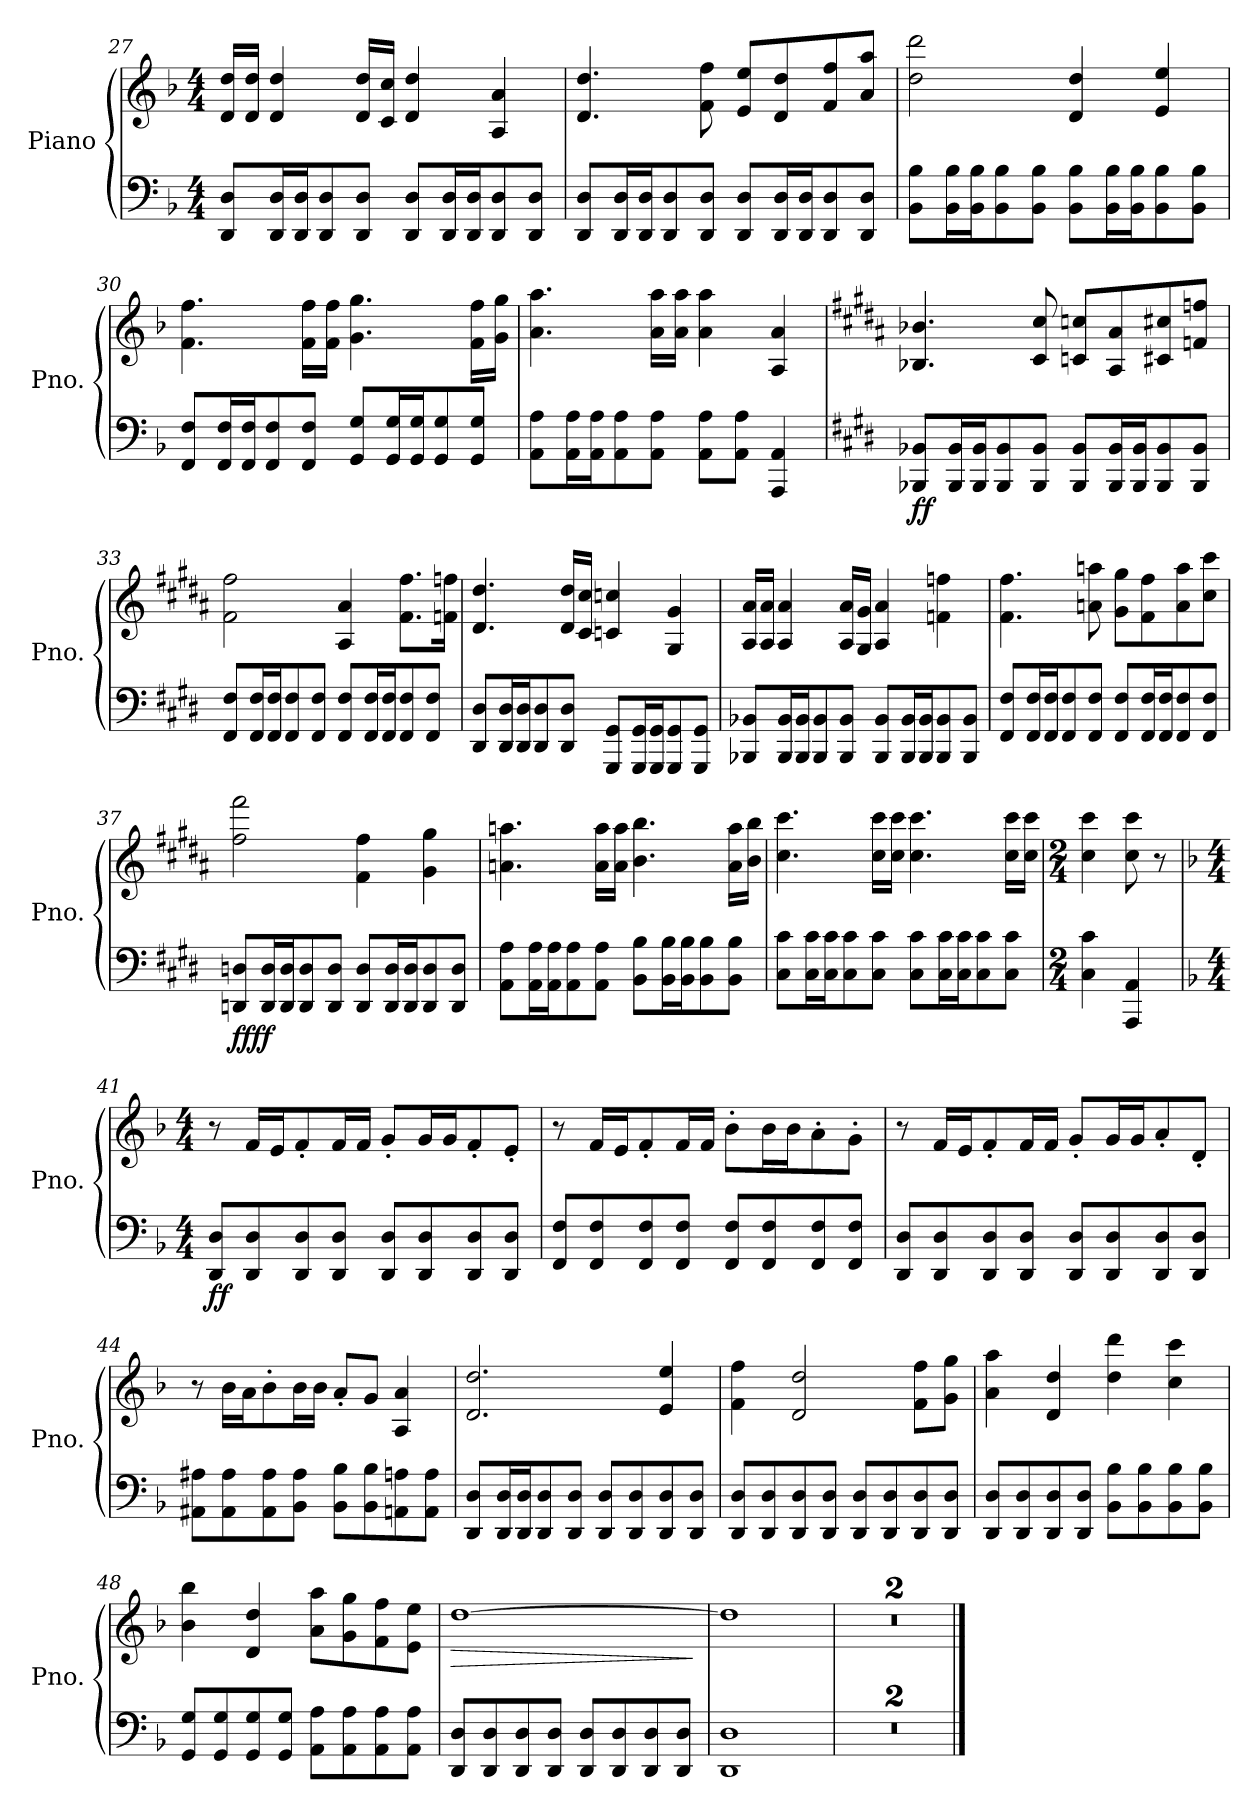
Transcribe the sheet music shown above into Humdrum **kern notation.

**kern	**kern	**dynam
*part1	*part1	*part1
*staff2	*staff1	*staff1/2
*I"Piano	*	*
*I'Pno.	*	*
!!LO:LB:g=z
*clefF4	*clefG2	*
*k[b-]	*k[b-]	*
*F:	*F:	*
*M4/4	*M4/4	*
=27	=27	=27
8DD/ 8D/L	16d/ 16dd/LL	.
.	16d/ 16dd/JJ	.
16DD/ 16D/L	4d/ 4dd/	.
16DD/ 16D/J	.	.
8DD/ 8D/	.	.
8DD/ 8D/J	16d/ 16dd/LL	.
.	16c/ 16cc/JJ	.
8DD/ 8D/L	4d/ 4dd/	.
16DD/ 16D/L	.	.
16DD/ 16D/J	.	.
8DD/ 8D/	4A/ 4a/	.
8DD/ 8D/J	.	.
=28	=28	=28
8DD/ 8D/L	4.d/ 4.dd/	.
16DD/ 16D/L	.	.
16DD/ 16D/J	.	.
8DD/ 8D/	.	.
8DD/ 8D/J	8f\ 8ff\	.
8DD/ 8D/L	8e/ 8ee/L	.
16DD/ 16D/L	8d/ 8dd/	.
16DD/ 16D/J	.	.
8DD/ 8D/	8f/ 8ff/	.
8DD/ 8D/J	8a/ 8aa/J	.
=29	=29	=29
8BB-\ 8B-\L	2dd\ 2ddd\	.
16BB-\ 16B-\L	.	.
16BB-\ 16B-\J	.	.
8BB-\ 8B-\	.	.
8BB-\ 8B-\J	.	.
8BB-\ 8B-\L	4d/ 4dd/	.
16BB-\ 16B-\L	.	.
16BB-\ 16B-\J	.	.
8BB-\ 8B-\	4e/ 4ee/	.
8BB-\ 8B-\J	.	.
!!LO:PB:g=z
=30	=30	=30
8FF/ 8F/L	4.f\ 4.ff\	.
16FF/ 16F/L	.	.
16FF/ 16F/J	.	.
8FF/ 8F/	.	.
8FF/ 8F/J	16f\ 16ff\LL	.
.	16f\ 16ff\JJ	.
8GG/ 8G/L	4.g\ 4.gg\	.
16GG/ 16G/L	.	.
16GG/ 16G/J	.	.
8GG/ 8G/	.	.
8GG/ 8G/J	16f\ 16ff\LL	.
.	16g\ 16gg\JJ	.
=31	=31	=31
8AA\ 8A\L	4.a\ 4.aa\	.
16AA\ 16A\L	.	.
16AA\ 16A\J	.	.
8AA\ 8A\	.	.
8AA\ 8A\J	16a\ 16aa\LL	.
.	16a\ 16aa\JJ	.
8AA\ 8A\L	4a\ 4aa\	.
8AA\ 8A\J	.	.
4AAA/ 4AA/	4A/ 4a/	.
=32	=32	=32
*k[f#c#g#d#]	*k[f#c#g#d#a#]	*
*E:	*B:	*
!	!	!LO:DY:b=2
!	!	!LO:DY:n=1:b
8BBB-X/ 8BB-X/L	4.B-X/ 4.b-X/	f f
16BBB-/ 16BB-/L	.	.
16BBB-/ 16BB-/J	.	.
8BBB-/ 8BB-/	.	.
8BBB-/ 8BB-/J	8c#/ 8cc#/	.
8BBB-/ 8BB-/L	8cn/ 8ccn/L	.
16BBB-/ 16BB-/L	8A#/ 8a#/	.
16BBB-/ 16BB-/J	.	.
8BBB-/ 8BB-/	8c#X/ 8cc#X/	.
8BBB-/ 8BB-/J	8fn/ 8ffn/J	.
!!LO:LB:g=z
=33	=33	=33
8FF#/ 8F#/L	2f#\ 2ff#\	.
16FF#/ 16F#/L	.	.
16FF#/ 16F#/J	.	.
8FF#/ 8F#/	.	.
8FF#/ 8F#/J	.	.
8FF#/ 8F#/L	4A#/ 4a#/	.
16FF#/ 16F#/L	.	.
16FF#/ 16F#/J	.	.
8FF#/ 8F#/	8.f#\ 8.ff#\L	.
8FF#/ 8F#/J	.	.
.	16fn\ 16ffn\Jk	.
=34	=34	=34
8DD#/ 8D#/L	4.d#/ 4.dd#/	.
16DD#/ 16D#/L	.	.
16DD#/ 16D#/J	.	.
8DD#/ 8D#/	.	.
8DD#/ 8D#/J	16d#/ 16dd#/LL	.
.	16c#/ 16cc#/JJ	.
8GGG#/ 8GG#/L	4cn/ 4ccn/	.
16GGG#/ 16GG#/L	.	.
16GGG#/ 16GG#/J	.	.
8GGG#/ 8GG#/	4G#/ 4g#/	.
8GGG#/ 8GG#/J	.	.
=35	=35	=35
8BBB-X/ 8BB-X/L	16A#/ 16a#/LL	.
.	16A#/ 16a#/JJ	.
16BBB-/ 16BB-/L	4A#/ 4a#/	.
16BBB-/ 16BB-/J	.	.
8BBB-/ 8BB-/	.	.
8BBB-/ 8BB-/J	16A#/ 16a#/LL	.
.	16G#/ 16g#/JJ	.
8BBB-/ 8BB-/L	4A#/ 4a#/	.
16BBB-/ 16BB-/L	.	.
16BBB-/ 16BB-/J	.	.
8BBB-/ 8BB-/	4fn\ 4ffn\	.
8BBB-/ 8BB-/J	.	.
!!LO:LB:g=z
=36	=36	=36
8FF#/ 8F#/L	4.f#\ 4.ff#\	.
16FF#/ 16F#/L	.	.
16FF#/ 16F#/J	.	.
8FF#/ 8F#/	.	.
8FF#/ 8F#/J	8an\ 8aan\	.
8FF#/ 8F#/L	8g#\ 8gg#\L	.
16FF#/ 16F#/L	8f#\ 8ff#\	.
16FF#/ 16F#/J	.	.
8FF#/ 8F#/	8a\ 8aa\	.
8FF#/ 8F#/J	8cc#\ 8ccc#\J	.
=37	=37	=37
!	!	!LO:DY:b=2
!	!	!LO:DY:n=1:b
8DDn/ 8Dn/L	2ff#\ 2fff#\	ff ff
16DD/ 16D/L	.	.
16DD/ 16D/J	.	.
8DD/ 8D/	.	.
8DD/ 8D/J	.	.
8DD/ 8D/L	4f#\ 4ff#\	.
16DD/ 16D/L	.	.
16DD/ 16D/J	.	.
8DD/ 8D/	4g#\ 4gg#\	.
8DD/ 8D/J	.	.
=38	=38	=38
8AA\ 8A\L	4.an\ 4.aan\	.
16AA\ 16A\L	.	.
16AA\ 16A\J	.	.
8AA\ 8A\	.	.
8AA\ 8A\J	16a\ 16aa\LL	.
.	16a\ 16aa\JJ	.
8BB\ 8B\L	4.b\ 4.bb\	.
16BB\ 16B\L	.	.
16BB\ 16B\J	.	.
8BB\ 8B\	.	.
8BB\ 8B\J	16a\ 16aa\LL	.
.	16b\ 16bb\JJ	.
!!LO:LB:g=z
=39	=39	=39
8C#\ 8c#\L	4.cc#\ 4.ccc#\	.
16C#\ 16c#\L	.	.
16C#\ 16c#\J	.	.
8C#\ 8c#\	.	.
8C#\ 8c#\J	16cc#\ 16ccc#\LL	.
.	16cc#\ 16ccc#\JJ	.
8C#\ 8c#\L	4.cc#\ 4.ccc#\	.
16C#\ 16c#\L	.	.
16C#\ 16c#\J	.	.
8C#\ 8c#\	.	.
8C#\ 8c#\J	16cc#\ 16ccc#\LL	.
.	16cc#\ 16ccc#\JJ	.
=40	=40	=40
*M2/4	*M2/4	*
4C#\ 4c#\	4cc#\ 4ccc#\	.
4AAA/ 4AA/	8cc#\ 8ccc#\	.
.	8r	.
=41	=41	=41
*k[b-]	*k[b-]	*
*F:	*F:	*
*M4/4	*M4/4	*
!	!	!LO:DY:b=2
!	!	!LO:DY:n=1:b
8DD/ 8D/L	8r	f f
8DD/ 8D/	16f/LL	.
.	16e/J	.
8DD/ 8D/	8f'/	.
8DD/ 8D/J	16f/L	.
.	16f/JJ	.
8DD/ 8D/L	8g'/L	.
8DD/ 8D/	16g/L	.
.	16g/J	.
8DD/ 8D/	8f'/	.
8DD/ 8D/J	8e'/J	.
!!LO:LB:g=z
=42	=42	=42
8FF/ 8F/L	8r	.
8FF/ 8F/	16f/LL	.
.	16e/J	.
8FF/ 8F/	8f'/	.
8FF/ 8F/J	16f/L	.
.	16f/JJ	.
8FF/ 8F/L	8b-'\L	.
8FF/ 8F/	16b-\L	.
.	16b-\J	.
8FF/ 8F/	8a'\	.
8FF/ 8F/J	8g'\J	.
=43	=43	=43
8DD/ 8D/L	8r	.
8DD/ 8D/	16f/LL	.
.	16e/J	.
8DD/ 8D/	8f'/	.
8DD/ 8D/J	16f/L	.
.	16f/JJ	.
8DD/ 8D/L	8g'/L	.
8DD/ 8D/	16g/L	.
.	16g/J	.
8DD/ 8D/	8a'/	.
8DD/ 8D/J	8d'/J	.
=44	=44	=44
8AA#X\ 8A#X\L	8r	.
8AA#\ 8A#\	16b-\LL	.
.	16a\J	.
8AA#\ 8A#\	8b-'\	.
8BB-\ 8A#\J	16b-\L	.
.	16b-\JJ	.
8BB-\ 8B-\L	8a'/L	.
8BB-\ 8B-\	8g/J	.
8AAn\ 8An\	4A/ 4a/	.
8AA\ 8A\J	.	.
!!LO:PB:g=z
=45	=45	=45
8DD/ 8D/L	2.d/ 2.dd/	.
16DD/ 16D/L	.	.
16DD/ 16D/J	.	.
8DD/ 8D/	.	.
8DD/ 8D/J	.	.
8DD/ 8D/L	.	.
8DD/ 8D/	.	.
8DD/ 8D/	4e/ 4ee/	.
8DD/ 8D/J	.	.
=46	=46	=46
8DD/ 8D/L	4f\ 4ff\	.
8DD/ 8D/	.	.
8DD/ 8D/	2d/ 2dd/	.
8DD/ 8D/J	.	.
8DD/ 8D/L	.	.
8DD/ 8D/	.	.
8DD/ 8D/	8f\ 8ff\L	.
8DD/ 8D/J	8g\ 8gg\J	.
=47	=47	=47
8DD/ 8D/L	4a\ 4aa\	.
8DD/ 8D/	.	.
8DD/ 8D/	4d/ 4dd/	.
8DD/ 8D/J	.	.
8BB-\ 8B-\L	4dd\ 4ddd\	.
8BB-\ 8B-\	.	.
8BB-\ 8B-\	4cc\ 4ccc\	.
8BB-\ 8B-\J	.	.
=48	=48	=48
8GG/ 8G/L	4b-\ 4bb-\	.
8GG/ 8G/	.	.
8GG/ 8G/	4d/ 4dd/	.
8GG/ 8G/J	.	.
8AA\ 8A\L	8a\ 8aa\L	.
8AA\ 8A\	8g\ 8gg\	.
8AA\ 8A\	8f\ 8ff\	.
8AA\ 8A\J	8e\ 8ee\J	.
!!LO:LB:g=z
=49	=49	=49
!	!	!LO:HP:b
8DD/ 8D/L	[1dd	>
8DD/ 8D/	.	.
8DD/ 8D/	.	.
8DD/ 8D/J	.	.
8DD/ 8D/L	.	.
8DD/ 8D/	.	.
8DD/ 8D/	.	.
8DD/ 8D/J	.	.
.	.	]
=50	=50	=50
1DD 1D	1dd]	.
=51	=51	=51
1r	1r	.
=52	=52	=52
1r	1r	.
==	==	==
*-	*-	*-
